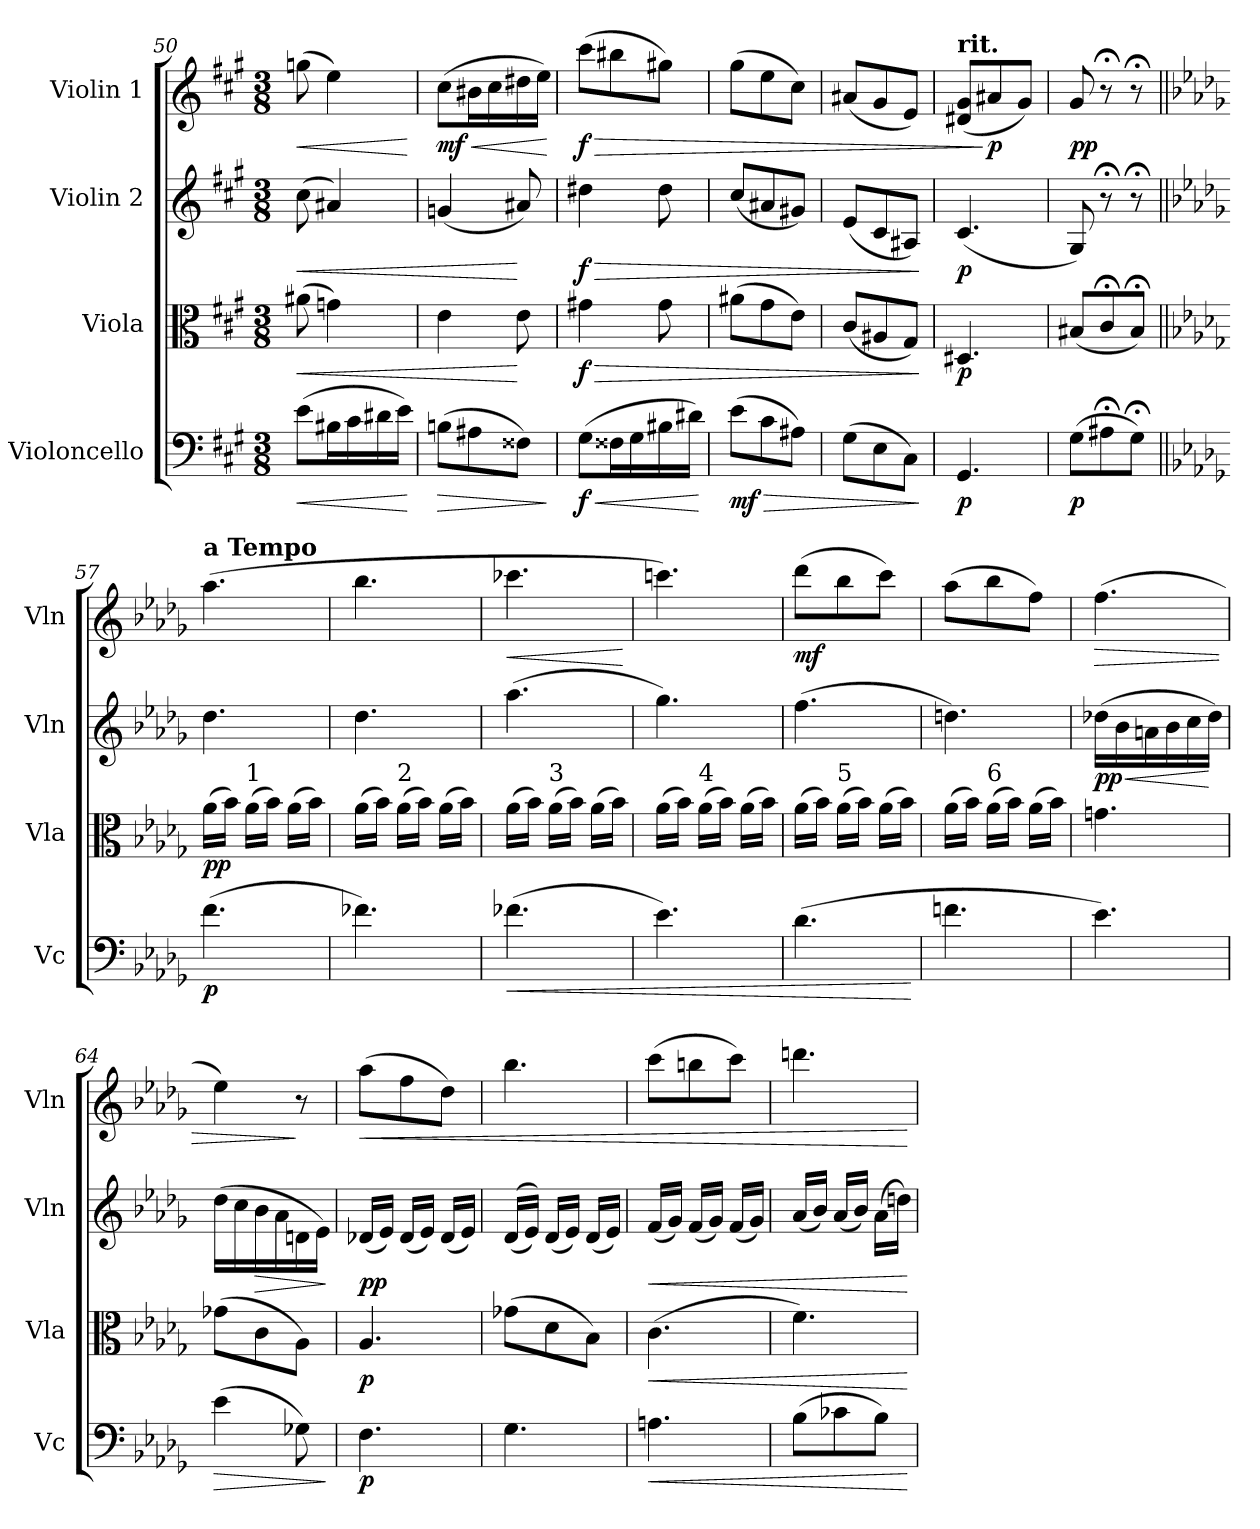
**kern	**dynam	**kern	**dynam	**kern	**dynam	**kern	**dynam
*part4	*part4	*part3	*part3	*part2	*part2	*part1	*part1
*staff4	*staff4	*staff3	*staff3	*staff2	*staff2	*staff1	*staff1
*I"Violoncello	*	*I"Viola	*	*I"Violin 2	*	*I"Violin 1	*
*I'Vc	*	*I'Vla	*	*I'Vln	*	*I'Vln	*
*clefF4	*	*clefC3	*	*clefG2	*	*clefG2	*
*k[f#c#g#]	*	*k[f#c#g#]	*	*k[f#c#g#]	*	*k[f#c#g#]	*
*M3/8	*	*M3/8	*	*M3/8	*	*M3/8	*
=50	=50	=50	=50	=50	=50	=50	=50
!	!LO:HP:b	!	!LO:HP:b	!	!LO:HP:b	!	!LO:HP:b
(8e\L	<	(8a#X\	<	(8cc#\	<	(8ggn\	<
16B#X\L	.	4gn\)	.	4a#X/)	.	4ee\)	.
16c#\	.	.	.	.	.	.	.
16d#X\	.	.	.	.	.	.	.
16e\JJ)	.	.	.	.	.	.	.
.	[	.	.	.	.	.	[
=51	=51	=51	=51	=51	=51	=51	=51
!	!LO:HP:b	!	!	!	!	!	!LO:HP:b
!	!	!	!	!	!	!	!LO:DY:n=1:b
(8Bn\L	>	4e\	.	(4gn/	.	(8cc#\L	< mf
8A#X\	.	.	.	.	.	16b#X\L	.
.	.	.	.	.	.	16cc#\	.
8F##X\J)	.	8e\	[	8a#X/)	[	16dd#X\	.
.	.	.	.	.	.	16ee\JJ)	.
.	]	.	.	.	.	.	[
=52	=52	=52	=52	=52	=52	=52	=52
!	!LO:HP:b	!	!LO:HP:b	!	!LO:HP:b	!	!LO:HP:b
!	!LO:DY:n=1:b	!	!LO:DY:n=1:b	!	!LO:DY:n=1:b	!	!LO:DY:n=1:b
(8G#\L	< f	4g#X\	> f	4dd#X\	> f	(8ccc#\L	> f
16F##X\L	.	.	.	.	.	8bb#X\	.
16G#\	.	.	.	.	.	.	.
16B#X\	.	8g#\	.	8dd#\	.	8gg#X\J)	.
16d#X\JJ)	.	.	.	.	.	.	.
.	[	.	.	.	.	.	.
=53	=53	=53	=53	=53	=53	=53	=53
!	!LO:HP:b	!	!	!	!	!	!
!	!LO:DY:n=1:b	!	!	!	!	!	!
(8e\L	> mf	(8a#X\L	.	(8cc#/L	.	(8gg#\L	.
8c#\	.	8g#\	.	8a#X/	.	8ee\	.
8A#X\J)	.	8e\J)	.	8g#X/J)	.	8cc#\J)	.
=54	=54	=54	=54	=54	=54	=54	=54
(8G#\L	.	(8c#/L	.	(8e/L	.	(8a#X/L	.
8E\	.	8A#X/	.	8c#/	.	8g#/	.
8C#\J)	.	8G#/J)	.	8A#X/J)	.	8e/J)	.
.	]	.	]	.	]	.	.
=55	=55	=55	=55	=55	=55	=55	=55
!	!	!	!	!	!	!LO:TX:a:B:t=rit.	!
!	!LO:DY:b	!	!LO:DY:b	!	!LO:DY:b	!	!
4.GG#/	p	4.D#X/	p	(4.c#/	p	(8d#X/ 8g#/L	.
!	!	!	!	!	!	!	!LO:DY:n=1:b
.	.	.	.	.	.	8a#X/	] p
.	.	.	.	.	.	8g#/J)	.
=56	=56	=56	=56	=56	=56	=56	=56
!	!LO:DY:b	!	!	!	!	!	!LO:DY:b
(8G#\L	p	(8B#X/L	.	8G#/)	.	8g#/	pp
8A#X;<\	.	8c#;</	.	8r;<	.	8r;<	.
8G#;<\J)	.	8B#;</J)	.	8r;<	.	8r;<	.
!!LO:LB:g=z
=57||	=57||	=57||	=57||	=57||	=57||	=57||	=57||
*k[b-e-a-d-g-]	*	*k[b-e-a-d-g-]	*	*k[b-e-a-d-g-]	*	*k[b-e-a-d-g-]	*
!	!	!	!	!	!	!LO:TX:a:B:t=a Tempo	!
!	!LO:DY:b	!	!LO:DY:b	!	!LO:DY:b	!	!
!	!	!	!	!	!LO:DY:n=1:b	!	!LO:DY:b
!	!	!	!	!	!	!	!LO:DY:n=1:b
(4.f\	p	(16a-\LL	pp	4.dd-\	pp other-dynamics	(4.aa-\	p other-dynamics
.	.	16b-\JJ)	.	.	.	.	.
!	!	!LO:TX:a:t=1	!	!	!	!	!
.	.	(16a-\LL	.	.	.	.	.
.	.	16b-\JJ)	.	.	.	.	.
.	.	(16a-\LL	.	.	.	.	.
.	.	16b-\JJ)	.	.	.	.	.
=58	=58	=58	=58	=58	=58	=58	=58
4.f-X\)	.	(16a-\LL	.	4.dd-\	.	4.bb-\	.
.	.	16b-\JJ)	.	.	.	.	.
!	!	!LO:TX:a:t=2	!	!	!	!	!
.	.	(16a-\LL	.	.	.	.	.
.	.	16b-\JJ)	.	.	.	.	.
.	.	(16a-\LL	.	.	.	.	.
.	.	16b-\JJ)	.	.	.	.	.
=59	=59	=59	=59	=59	=59	=59	=59
!	!LO:HP:b	!	!	!	!	!	!LO:HP:b
(4.f-X\	<	(16a-\LL	.	(>4.aa-\	.	4.ccc-X\	<
.	.	16b-\JJ)	.	.	.	.	.
!	!	!LO:TX:a:t=3	!	!	!	!	!
.	.	(16a-\LL	.	.	.	.	.
.	.	16b-\JJ)	.	.	.	.	.
.	.	(16a-\LL	.	.	.	.	.
.	.	16b-\JJ)	.	.	.	.	.
.	.	.	.	.	.	.	[
=60	=60	=60	=60	=60	=60	=60	=60
4.e-\)	.	(16a-\LL	.	4.gg-\)	.	4.cccn\)	.
.	.	16b-\JJ)	.	.	.	.	.
!	!	!LO:TX:a:t=4	!	!	!	!	!
.	.	(16a-\LL	.	.	.	.	.
.	.	16b-\JJ)	.	.	.	.	.
.	.	(16a-\LL	.	.	.	.	.
.	.	16b-\JJ)	.	.	.	.	.
=61	=61	=61	=61	=61	=61	=61	=61
!	!	!	!	!	!	!	!LO:DY:b
(4.d-\	.	(16a-\LL	.	(>4.ff\	.	(8ddd-\L	mf
.	.	16b-\JJ)	.	.	.	.	.
!	!	!LO:TX:a:t=5	!	!	!	!	!
.	.	(16a-\LL	.	.	.	8bb-\	.
.	.	16b-\JJ)	.	.	.	.	.
.	.	(16a-\LL	.	.	.	8ccc\J)	.
.	.	16b-\JJ)	.	.	.	.	.
.	[	.	.	.	.	.	.
=62	=62	=62	=62	=62	=62	=62	=62
4.fn\	.	(16a-\LL	.	4.ddn\)	.	(8aa-\L	.
.	.	16b-\JJ)	.	.	.	.	.
!	!	!LO:TX:a:t=6	!	!	!	!	!
.	.	(16a-\LL	.	.	.	8bb-\	.
.	.	16b-\JJ)	.	.	.	.	.
.	.	(16a-\LL	.	.	.	8ff\J)	.
.	.	16b-\JJ)	.	.	.	.	.
=63	=63	=63	=63	=63	=63	=63	=63
!	!	!	!	!	!LO:HP:b	!	!LO:HP:b
!	!	!	!	!	!LO:DY:n=1:b	!	!
4.e-\)	.	4.gn\	.	(>16dd-X\LL	< pp	(4.ff\	>
.	.	.	.	16b-\	.	.	.
.	.	.	.	16an\	.	.	.
.	.	.	.	16b-\	.	.	.
.	.	.	.	16cc\	.	.	.
.	.	.	.	16dd-\JJ)	[	.	.
!!LO:LB:g=z
=64	=64	=64	=64	=64	=64	=64	=64
!	!LO:HP:b	!	!	!	!	!	!
(4e-\	>	(8g-X\L	.	(>16dd-\LL	.	4ee-\)	.
.	.	.	.	16cc\	.	.	.
!	!	!	!	!	!LO:HP:b	!	!
.	.	8c\	.	16b-\	>	.	.
.	.	.	.	16a-\	.	.	.
8G-X\)	.	8A-\J)	.	16dn\	.	8r	]
.	.	.	.	16e-\JJ)	.	.	.
.	]	.	.	.	]	.	.
=65	=65	=65	=65	=65	=65	=65	=65
!	!LO:DY:b	!	!LO:DY:b	!	!LO:DY:b	!	!LO:HP:b
!	!	!	!	!	!	!	!LO:DY:n=1:b
!	!	!	!	!	!	!	!LO:DY:n=2:b
4.F\	p	4.A-/	p	(<16d-X/LL	pp	(8aa-\L	< p other-dynamics
.	.	.	.	16e-/JJ)	.	.	.
.	.	.	.	(<16d-/LL	.	8ff\	.
.	.	.	.	16e-/JJ)	.	.	.
.	.	.	.	(<16d-/LL	.	8dd-\J)	.
.	.	.	.	16e-/JJ)	.	.	.
=66	=66	=66	=66	=66	=66	=66	=66
4.G-\	.	(>8g-X\L	.	(<(<16d-/LL	.	4.bb-\	.
.	.	.	.	16e-/JJ))	.	.	.
.	.	8d-\	.	(<16d-/LL	.	.	.
.	.	.	.	16e-/JJ)	.	.	.
.	.	8B-\J)	.	(<16d-/LL	.	.	.
.	.	.	.	16e-/JJ)	.	.	.
=67	=67	=67	=67	=67	=67	=67	=67
!	!LO:HP:b	!	!LO:HP:b	!	!LO:HP:b	!	!
4.An\	<	(>4.c\	<	(<16f/LL	<	(8ccc\L	.
.	.	.	.	16g-/JJ)	.	.	.
.	.	.	.	(<16f/LL	.	8bbn\	.
.	.	.	.	16g-/JJ)	.	.	.
.	.	.	.	(<16f/LL	.	8ccc\J)	.
.	.	.	.	16g-/JJ)	.	.	.
!!LO:LB:g=z
=68	=68	=68	=68	=68	=68	=68	=68
(8B-\L	.	4.f\)	.	(<16a-/LL	.	4.dddn\	.
.	.	.	.	16b-/JJ)	.	.	.
8c-X\	.	.	.	(<16a-/LL	.	.	.
.	.	.	.	16b-/JJ)	.	.	.
8B-\J)	.	.	.	(>16a-\LL	.	.	.
.	.	.	.	16ddn\JJ)	.	.	.
.	[	.	[	.	[	.	[
=	=	=	=	=	=	=	=
*-	*-	*-	*-	*-	*-	*-	*-
